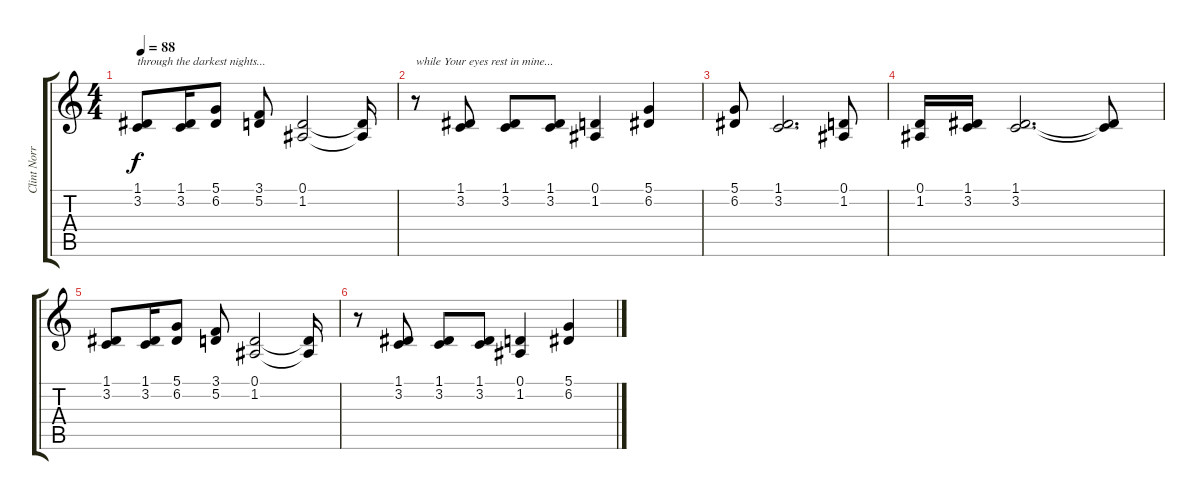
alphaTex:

\track ("Clint Norris (Voice)" "Clint Norr") {instrument oboe}
\staff {score tabs}
\tuning (D4 A3 F3 C3 G2 C2) {hide}
\ts (4 4)
\tempo 88
\clef g2
\ks c
(1.1 3.2).8{txt "through the darkest nights..." dy f} (1.1 3.2).16 (5.1 6.2).8 (3.1 5.2).8 (0.1 1.2).2 (0.1{t} 1.2{t}).16 |
r.8{txt "while Your eyes rest in mine..."} (1.1 3.2).8 (1.1 3.2).8 (1.1 3.2).8 (0.1 1.2).4 (5.1 6.2).4 |
(5.1 6.2).8 (1.1 3.2).2{d} (0.1 1.2).8 |
(0.1 1.2).16 (1.1 3.2).16 (1.1 3.2).2{d} (1.1{t} 3.2{t}).8 |
(1.1 3.2).8 (1.1 3.2).16 (5.1 6.2).8 (3.1 5.2).8 (0.1 1.2).2 (0.1{t} 1.2{t}).16 |
r.8 (1.1 3.2).8 (1.1 3.2).8 (1.1 3.2).8 (0.1 1.2).4 (5.1 6.2).4
